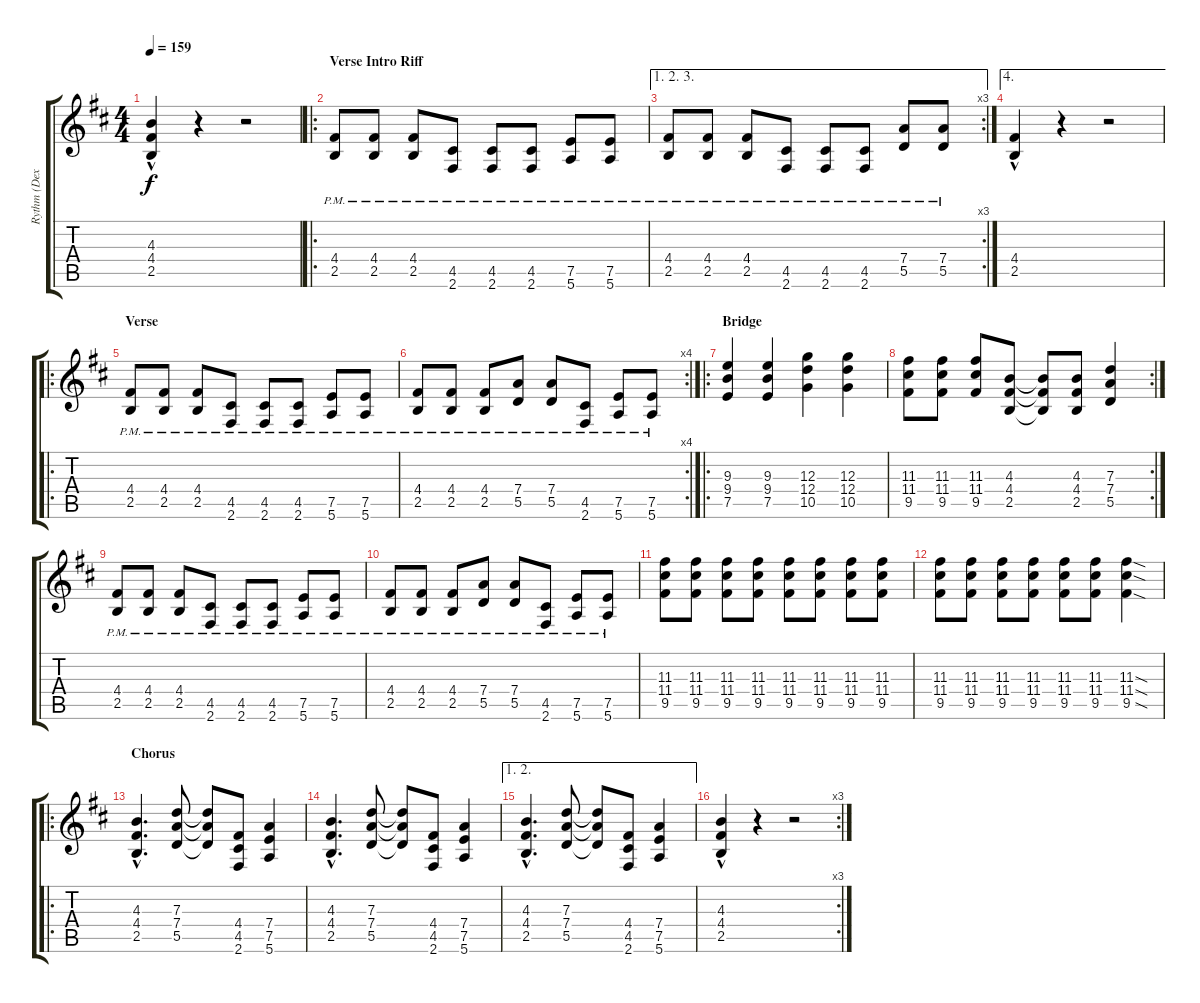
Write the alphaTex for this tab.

\track ("Rythm (Dexter Holland)" "Rythm (Dex") {instrument overdrivenguitar}
\staff {score tabs}
\tuning (E4 B3 G3 D3 A2 E2) {hide}
\ts (4 4)
\tempo 159
\clef g2
\ks d
(4.3 4.4 2.5{hac}).4{dy f} r.4 r.2 |
\ro
\section ("" "Verse Intro Riff")
(4.4{pm} 2.5{pm}).8 (4.4{pm} 2.5{pm}).8 (4.4{pm} 2.5{pm}).8 (4.5{pm} 2.6{pm}).8 (4.5{pm} 2.6{pm}).8 (4.5{pm} 2.6{pm}).8 (7.5{pm} 5.6{pm}).8 (7.5{pm} 5.6{pm}).8 |
\ae (1 2 3)
\rc 3
(4.4{pm} 2.5{pm}).8 (4.4{pm} 2.5{pm}).8 (4.4{pm} 2.5{pm}).8 (4.5{pm} 2.6{pm}).8 (4.5{pm} 2.6{pm}).8 (4.5{pm} 2.6{pm}).8 (7.4{pm} 5.5{pm}).8 (7.4{pm} 5.5{pm}).8 |
\ae 4
(4.4{hac} 2.5).4 r.4 r.2 |
\ro
\section ("" "Verse")
(4.4{pm} 2.5{pm}).8 (4.4{pm} 2.5{pm}).8 (4.4{pm} 2.5{pm}).8 (4.5{pm} 2.6{pm}).8 (4.5{pm} 2.6{pm}).8 (4.5{pm} 2.6{pm}).8 (7.5{pm} 5.6{pm}).8 (7.5{pm} 5.6{pm}).8 |
\rc 4
(4.4{pm} 2.5{pm}).8 (4.4{pm} 2.5{pm}).8 (4.4{pm} 2.5{pm}).8 (7.4{pm} 5.5{pm}).8 (7.4{pm} 5.5{pm}).8 (4.5{pm} 2.6{pm}).8 (7.5{pm} 5.6{pm}).8 (7.5{pm} 5.6{pm}).8 |
\ro
\section ("" "Bridge")
(9.3 9.4 7.5).4 (9.3 9.4 7.5).4 (12.3 12.4 10.5).4 (12.3 12.4 10.5).4 |
\rc 2
(11.3 11.4 9.5).8 (11.3 11.4 9.5).8 (11.3 11.4 9.5).8 (4.3 4.4 2.5).8 (4.3{t} 4.4{t} 2.5{t}).8 (4.3 4.4 2.5).8 (7.3 7.4 5.5).4 |
(4.4{pm} 2.5{pm}).8 (4.4{pm} 2.5{pm}).8 (4.4{pm} 2.5{pm}).8 (4.5{pm} 2.6{pm}).8 (4.5{pm} 2.6{pm}).8 (4.5{pm} 2.6{pm}).8 (7.5{pm} 5.6{pm}).8 (7.5{pm} 5.6{pm}).8 |
(4.4{pm} 2.5{pm}).8 (4.4{pm} 2.5{pm}).8 (4.4{pm} 2.5{pm}).8 (7.4{pm} 5.5{pm}).8 (7.4{pm} 5.5{pm}).8 (4.5{pm} 2.6{pm}).8 (7.5{pm} 5.6{pm}).8 (7.5{pm} 5.6{pm}).8 |
(11.3 11.4 9.5).8 (11.3 11.4 9.5).8 (11.3 11.4 9.5).8 (11.3 11.4 9.5).8 (11.3 11.4 9.5).8 (11.3 11.4 9.5).8 (11.3 11.4 9.5).8 (11.3 11.4 9.5).8 |
(11.3 11.4 9.5).8 (11.3 11.4 9.5).8 (11.3 11.4 9.5).8 (11.3 11.4 9.5).8 (11.3 11.4 9.5).8 (11.3 11.4 9.5).8 (11.3{sod} 11.4{sod} 9.5{sod}).4 |
\ro
\section ("" "Chorus")
(4.3{hac} 4.4{hac} 2.5{hac}).4{d} (7.3 7.4 5.5).8 (7.3{t} 7.4{t} 5.5{t}).8 (4.4 4.5 2.6).8 (7.4 7.5 5.6).4 |
(4.3{hac} 4.4{hac} 2.5{hac}).4{d} (7.3 7.4 5.5).8 (7.3{t} 7.4{t} 5.5{t}).8 (4.4 4.5 2.6).8 (7.4 7.5 5.6).4 |
\ae (1 2)
(4.3{hac} 4.4{hac} 2.5{hac}).4{d} (7.3 7.4 5.5).8 (7.3{t} 7.4{t} 5.5{t}).8 (4.4 4.5 2.6).8 (7.4 7.5 5.6).4 |
\rc 3
(4.3 4.4 2.5{hac}).4 r.4 r.2
